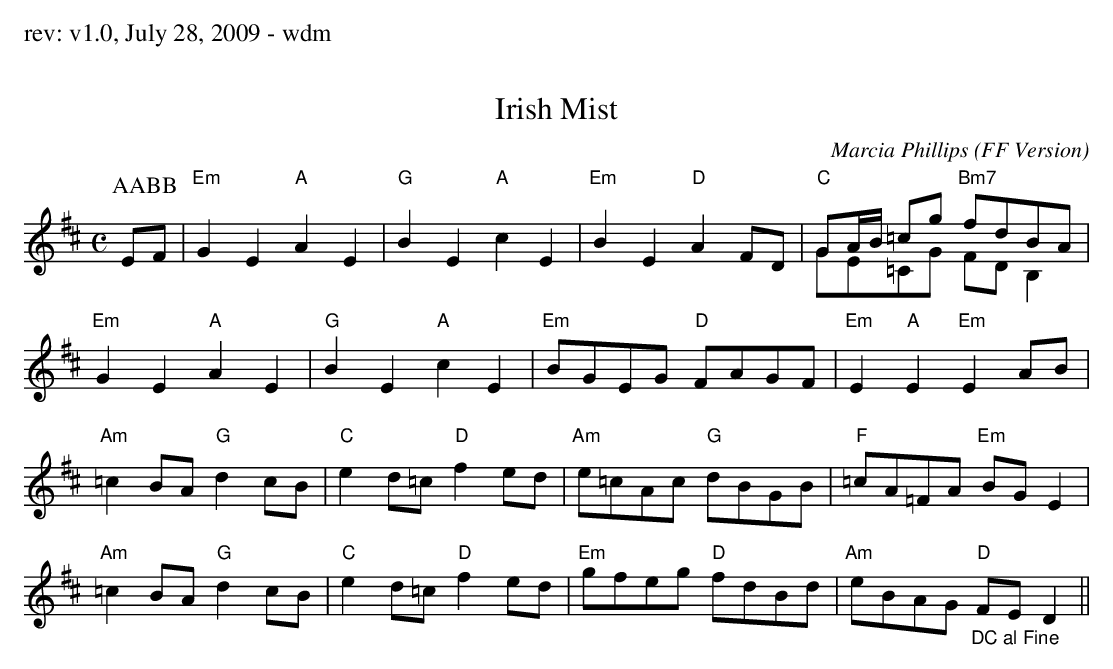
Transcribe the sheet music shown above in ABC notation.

X:1
T: Irish Mist
C: Marcia Phillips
O: FF Version
M: C
K: Dmaj
P: AABB
EF |\
"Em"G2 E2 "A"A2 E2 | "G"B2 E2 "A"c2 E2 | "Em"B2 E2 "D"A2 FD | "C"GA/B/ =cg "Bm7"fdBA & GE=CG FD B,2|
"Em"G2 E2 "A"A2 E2 | "G"B2 E2 "A"c2 E2 | "Em"BGEG "D"FAGF | "Em"E2 "A"E2 "Em"E2 AB |
"Am"=c2 BA "G"d2 cB | "C"e2 d=c "D"f2 ed | "Am"e=cAc "G"dBGB | "F"=cA=FA "Em"BG E2 |
"Am"=c2 BA "G"d2 cB | "C"e2 d=c "D"f2 ed | "Em"gfeg "D"fdBd | "Am"eBAG "_DC al Fine""D"FE D2 ||
